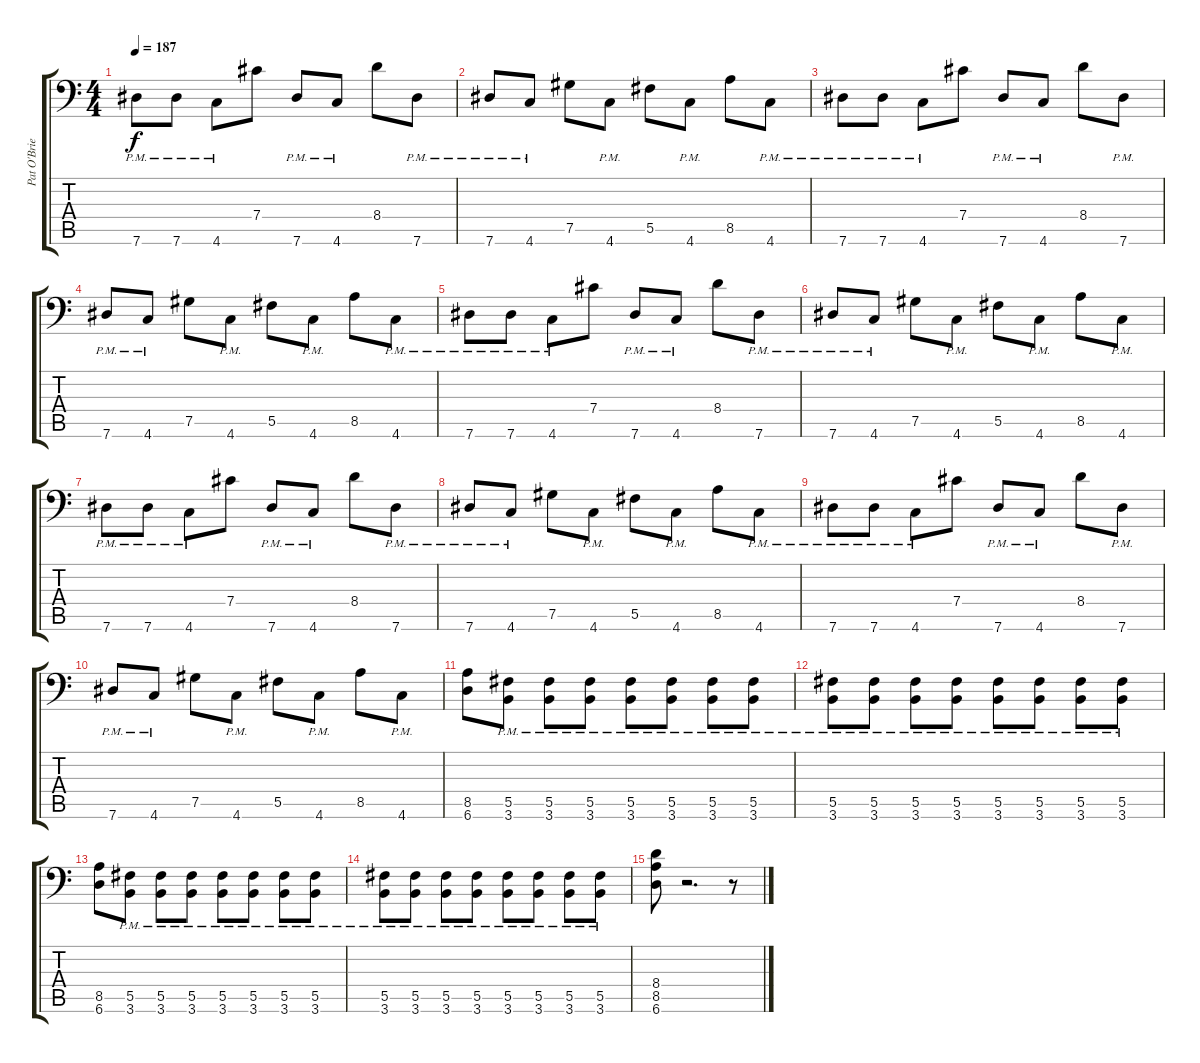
\track ("Pat O'Brien - Guitar" "Pat O'Brie") {instrument distortionguitar}
\staff {score tabs}
\tuning (Ab3 Eb3 B2 Gb2 Db2 Ab1) {hide}
\ts (4 4)
\tempo 187
\clef f4
\ks c
7.6{pm}.8{dy f} 7.6{pm}.8 4.6{pm}.8 7.4.8 7.6{pm}.8 4.6{pm}.8 8.4.8 7.6{pm}.8 |
7.6{pm}.8 4.6{pm}.8 7.5.8 4.6{pm}.8 5.5.8 4.6{pm}.8 8.5.8 4.6{pm}.8 |
7.6{pm}.8 7.6{pm}.8 4.6{pm}.8 7.4.8 7.6{pm}.8 4.6{pm}.8 8.4.8 7.6{pm}.8 |
7.6{pm}.8 4.6{pm}.8 7.5.8 4.6{pm}.8 5.5.8 4.6{pm}.8 8.5.8 4.6{pm}.8 |
7.6{pm}.8 7.6{pm}.8 4.6{pm}.8 7.4.8 7.6{pm}.8 4.6{pm}.8 8.4.8 7.6{pm}.8 |
7.6{pm}.8 4.6{pm}.8 7.5.8 4.6{pm}.8 5.5.8 4.6{pm}.8 8.5.8 4.6{pm}.8 |
7.6{pm}.8 7.6{pm}.8 4.6{pm}.8 7.4.8 7.6{pm}.8 4.6{pm}.8 8.4.8 7.6{pm}.8 |
7.6{pm}.8 4.6{pm}.8 7.5.8 4.6{pm}.8 5.5.8 4.6{pm}.8 8.5.8 4.6{pm}.8 |
7.6{pm}.8 7.6{pm}.8 4.6{pm}.8 7.4.8 7.6{pm}.8 4.6{pm}.8 8.4.8 7.6{pm}.8 |
7.6{pm}.8 4.6{pm}.8 7.5.8 4.6{pm}.8 5.5.8 4.6{pm}.8 8.5.8 4.6{pm}.8 |
(8.5 6.6).8 (5.5{pm} 3.6{pm}).8 (5.5{pm} 3.6{pm}).8 (5.5{pm} 3.6{pm}).8 (5.5{pm} 3.6{pm}).8 (5.5{pm} 3.6{pm}).8 (5.5{pm} 3.6{pm}).8 (5.5{pm} 3.6{pm}).8 |
(5.5{pm} 3.6{pm}).8 (5.5{pm} 3.6{pm}).8 (5.5{pm} 3.6{pm}).8 (5.5{pm} 3.6{pm}).8 (5.5{pm} 3.6{pm}).8 (5.5{pm} 3.6{pm}).8 (5.5{pm} 3.6{pm}).8 (5.5{pm} 3.6{pm}).8 |
(8.5 6.6).8 (5.5{pm} 3.6{pm}).8 (5.5{pm} 3.6{pm}).8 (5.5{pm} 3.6{pm}).8 (5.5{pm} 3.6{pm}).8 (5.5{pm} 3.6{pm}).8 (5.5{pm} 3.6{pm}).8 (5.5{pm} 3.6{pm}).8 |
(5.5{pm} 3.6{pm}).8 (5.5{pm} 3.6{pm}).8 (5.5{pm} 3.6{pm}).8 (5.5{pm} 3.6{pm}).8 (5.5{pm} 3.6{pm}).8 (5.5{pm} 3.6{pm}).8 (5.5{pm} 3.6{pm}).8 (5.5{pm} 3.6{pm}).8 |
(8.4 8.5 6.6).8 r.2{d} r.8
